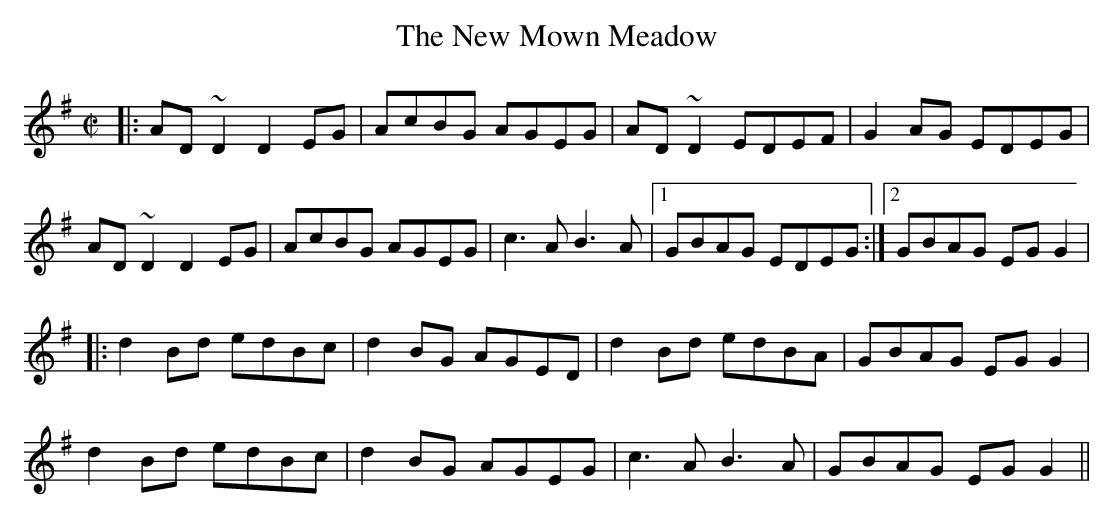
X:1
T:New Mown Meadow, The
M:C|
K:G
|: AD~D2 D2EG | AcBG AGEG | AD~D2 EDEF | G2AG EDEG |
AD~D2 D2EG | AcBG AGEG | c3A B3A |1 GBAG EDEG :|2 GBAG EGG2 |
|: d2Bd edBc | d2BG AGED | d2Bd edBA | GBAG EGG2 |
d2Bd edBc | d2BG AGEG | c3A B3A | GBAG EGG2 ||
